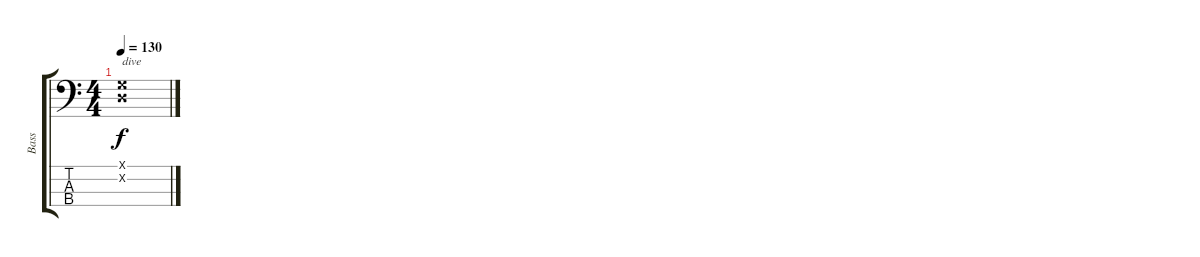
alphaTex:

\track ("Bass" "Bass") {instrument electricbasspick}
\staff {score tabs}
\tuning (G2 D2 A1 E1) {hide}
\ts (4 4)
\tempo 130
\clef f4
\ks c
(0.1{x} 0.2{x}).1{txt "dive" dy f}
